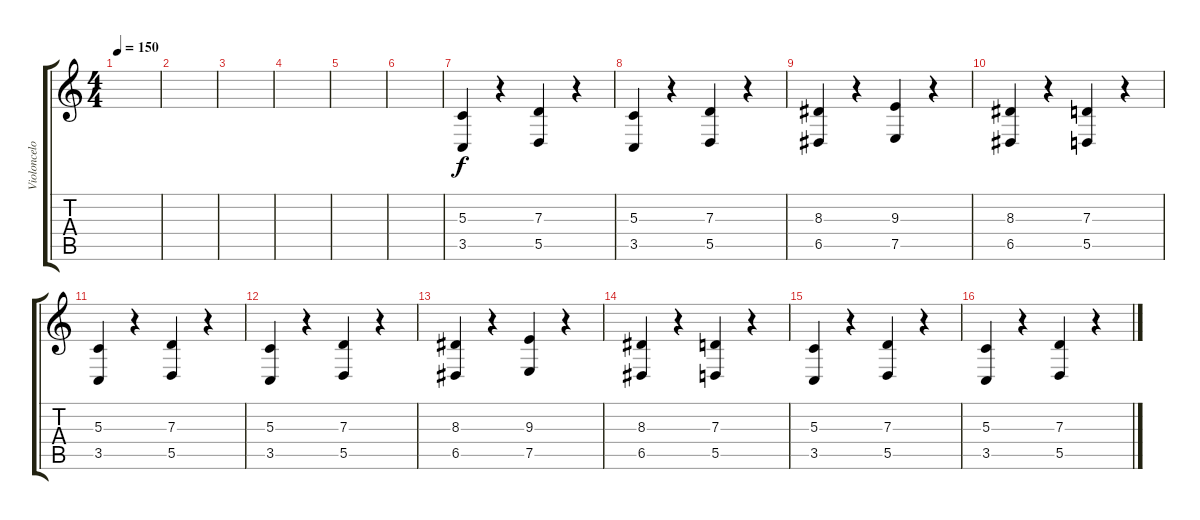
\track ("Violoncelo" "Violoncelo") {instrument stringensemble2}
\staff {score tabs}
\tuning (E4 B3 G3 D3 A2 E2) {hide}
\ts (4 4)
\tempo 150
\clef g2
\ks c
|
|
|
|
|
|
(5.3 3.5).4 r.4 (7.3 5.5).4 r.4 |
(5.3 3.5).4 r.4 (7.3 5.5).4 r.4 |
(8.3 6.5).4 r.4 (9.3 7.5).4 r.4 |
(8.3 6.5).4 r.4 (7.3 5.5).4 r.4 |
(5.3 3.5).4 r.4 (7.3 5.5).4 r.4 |
(5.3 3.5).4 r.4 (7.3 5.5).4 r.4 |
(8.3 6.5).4 r.4 (9.3 7.5).4 r.4 |
(8.3 6.5).4 r.4 (7.3 5.5).4 r.4 |
(5.3 3.5).4 r.4 (7.3 5.5).4 r.4 |
(5.3 3.5).4 r.4 (7.3 5.5).4 r.4
